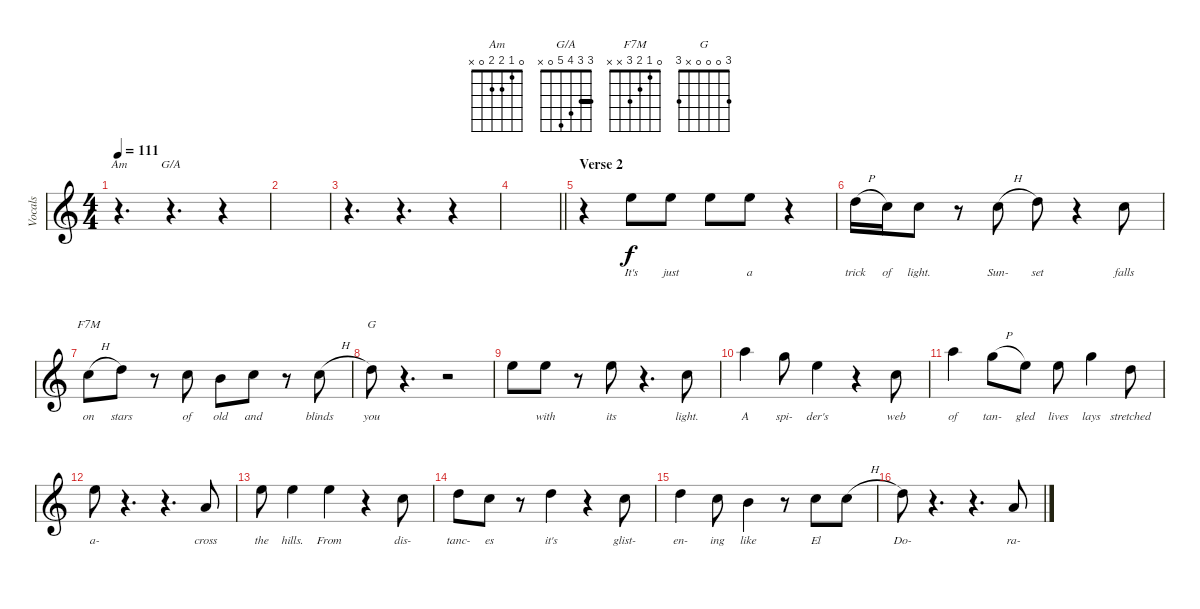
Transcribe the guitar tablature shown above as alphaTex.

\track ("Vocals" "Vocals") {instrument electricguitarjazz}
\staff {score}
\tuning (E4 B3 G3 D3 A2 E2) {hide}
\chord ("Am" 0 1 2 2 0 x)
\chord ("G/A" 3 3 4 5 0 x) {barre 3}
\chord ("F7M" 0 1 2 3 x x)
\chord ("G" 3 0 0 0 x 3)
\ts (4 4)
\tempo 111
\clef g2
\ks c
r.4{d ch "Am" dy f} r.4{d ch "G/A"} r.4 |
|
r.4{d} r.4{d} r.4 |
\barLineRight lightlight
|
\section ("" "Verse 2")
r.4 0.1.8{lyrics (0 "It's") lyrics (1 "") lyrics (2 "") lyrics (3 "") lyrics (4 "")} 0.1.8{lyrics (0 "just") lyrics (1 "") lyrics (2 "") lyrics (3 "") lyrics (4 "")} 0.1.8{lyrics (0 "") lyrics (1 "") lyrics (2 "") lyrics (3 "") lyrics (4 "")} 0.1.8{lyrics (0 "a") lyrics (1 "") lyrics (2 "") lyrics (3 "") lyrics (4 "")} r.4 |
3.2{h}.16{lyrics (0 "trick") lyrics (1 "") lyrics (2 "") lyrics (3 "") lyrics (4 "")} 1.2.16{lyrics (0 "of") lyrics (1 "") lyrics (2 "") lyrics (3 "") lyrics (4 "")} 1.2.8{lyrics (0 "light.") lyrics (1 "") lyrics (2 "") lyrics (3 "") lyrics (4 "")} r.8 1.2{h}.8{lyrics (0 "Sun-") lyrics (1 "") lyrics (2 "") lyrics (3 "") lyrics (4 "")} 3.2.8{lyrics (0 "set") lyrics (1 "") lyrics (2 "") lyrics (3 "") lyrics (4 "")} r.4 1.2.8{lyrics (0 "falls") lyrics (1 "") lyrics (2 "") lyrics (3 "") lyrics (4 "")} |
1.2{h}.8{ch "F7M" lyrics (0 "on") lyrics (1 "") lyrics (2 "") lyrics (3 "") lyrics (4 "")} 3.2.8{lyrics (0 "stars") lyrics (1 "") lyrics (2 "") lyrics (3 "") lyrics (4 "")} r.8 1.2.8{lyrics (0 "of") lyrics (1 "") lyrics (2 "") lyrics (3 "") lyrics (4 "")} 0.2.8{lyrics (0 "old") lyrics (1 "") lyrics (2 "") lyrics (3 "") lyrics (4 "")} 1.2.8{lyrics (0 "and") lyrics (1 "") lyrics (2 "") lyrics (3 "") lyrics (4 "")} r.8 1.2{h}.8{lyrics (0 "blinds") lyrics (1 "") lyrics (2 "") lyrics (3 "") lyrics (4 "")} |
3.2.8{ch "G" lyrics (0 "you") lyrics (1 "") lyrics (2 "") lyrics (3 "") lyrics (4 "")} r.4{d} r.2 |
0.1.8{lyrics (0 "") lyrics (1 "") lyrics (2 "") lyrics (3 "") lyrics (4 "")} 0.1.8{lyrics (0 "with") lyrics (1 "") lyrics (2 "") lyrics (3 "") lyrics (4 "")} r.8 0.1.8{lyrics (0 "its") lyrics (1 "") lyrics (2 "") lyrics (3 "") lyrics (4 "")} r.4{d} 1.2.8{lyrics (0 "light.") lyrics (1 "") lyrics (2 "") lyrics (3 "") lyrics (4 "")} |
5.1.4{lyrics (0 "A") lyrics (1 "") lyrics (2 "") lyrics (3 "") lyrics (4 "")} 3.1.8{lyrics (0 "spi-") lyrics (1 "") lyrics (2 "") lyrics (3 "") lyrics (4 "")} 0.1.4{lyrics (0 "der's") lyrics (1 "") lyrics (2 "") lyrics (3 "") lyrics (4 "")} r.4 5.3.8{lyrics (0 "web") lyrics (1 "") lyrics (2 "") lyrics (3 "") lyrics (4 "")} |
10.2.4{lyrics (0 "of") lyrics (1 "") lyrics (2 "") lyrics (3 "") lyrics (4 "")} 3.1{h}.8{lyrics (0 "tan-") lyrics (1 "") lyrics (2 "") lyrics (3 "") lyrics (4 "")} 0.1.8{lyrics (0 "gled") lyrics (1 "") lyrics (2 "") lyrics (3 "") lyrics (4 "")} 0.1.8{lyrics (0 "lives") lyrics (1 "") lyrics (2 "") lyrics (3 "") lyrics (4 "")} 8.2.4{lyrics (0 "lays") lyrics (1 "") lyrics (2 "") lyrics (3 "") lyrics (4 "")} 3.2.8{lyrics (0 "stretched") lyrics (1 "") lyrics (2 "") lyrics (3 "") lyrics (4 "")} |
0.1.8{lyrics (0 "a-") lyrics (1 "") lyrics (2 "") lyrics (3 "") lyrics (4 "")} r.4{d} r.4{d} 2.3.8{lyrics (0 "cross") lyrics (1 "") lyrics (2 "") lyrics (3 "") lyrics (4 "")} |
5.2.8{lyrics (0 "the") lyrics (1 "") lyrics (2 "") lyrics (3 "") lyrics (4 "")} 0.1.4{lyrics (0 "hills.") lyrics (1 "") lyrics (2 "") lyrics (3 "") lyrics (4 "")} 0.1.4{lyrics (0 "From") lyrics (1 "") lyrics (2 "") lyrics (3 "") lyrics (4 "")} r.4 1.2.8{lyrics (0 "dis-") lyrics (1 "") lyrics (2 "") lyrics (3 "") lyrics (4 "")} |
3.2.8{lyrics (0 "tanc-") lyrics (1 "") lyrics (2 "") lyrics (3 "") lyrics (4 "")} 1.2.8{lyrics (0 "es") lyrics (1 "") lyrics (2 "") lyrics (3 "") lyrics (4 "")} r.8 7.3.4{lyrics (0 "it's") lyrics (1 "") lyrics (2 "") lyrics (3 "") lyrics (4 "")} r.4 1.2.8{lyrics (0 "glist-") lyrics (1 "") lyrics (2 "") lyrics (3 "") lyrics (4 "")} |
7.3.4{lyrics (0 "en-") lyrics (1 "") lyrics (2 "") lyrics (3 "") lyrics (4 "")} 1.2.8{lyrics (0 "ing") lyrics (1 "") lyrics (2 "") lyrics (3 "") lyrics (4 "")} 0.2.4{lyrics (0 "like") lyrics (1 "") lyrics (2 "") lyrics (3 "") lyrics (4 "")} r.8 1.2.8{lyrics (0 "El") lyrics (1 "") lyrics (2 "") lyrics (3 "") lyrics (4 "")} 1.2{h}.8{lyrics (0 "") lyrics (1 "") lyrics (2 "") lyrics (3 "") lyrics (4 "")} |
3.2.8{lyrics (0 "Do-") lyrics (1 "") lyrics (2 "") lyrics (3 "") lyrics (4 "")} r.4{d} r.4{d} 2.3.8{lyrics (0 "ra-") lyrics (1 "") lyrics (2 "") lyrics (3 "") lyrics (4 "")}
